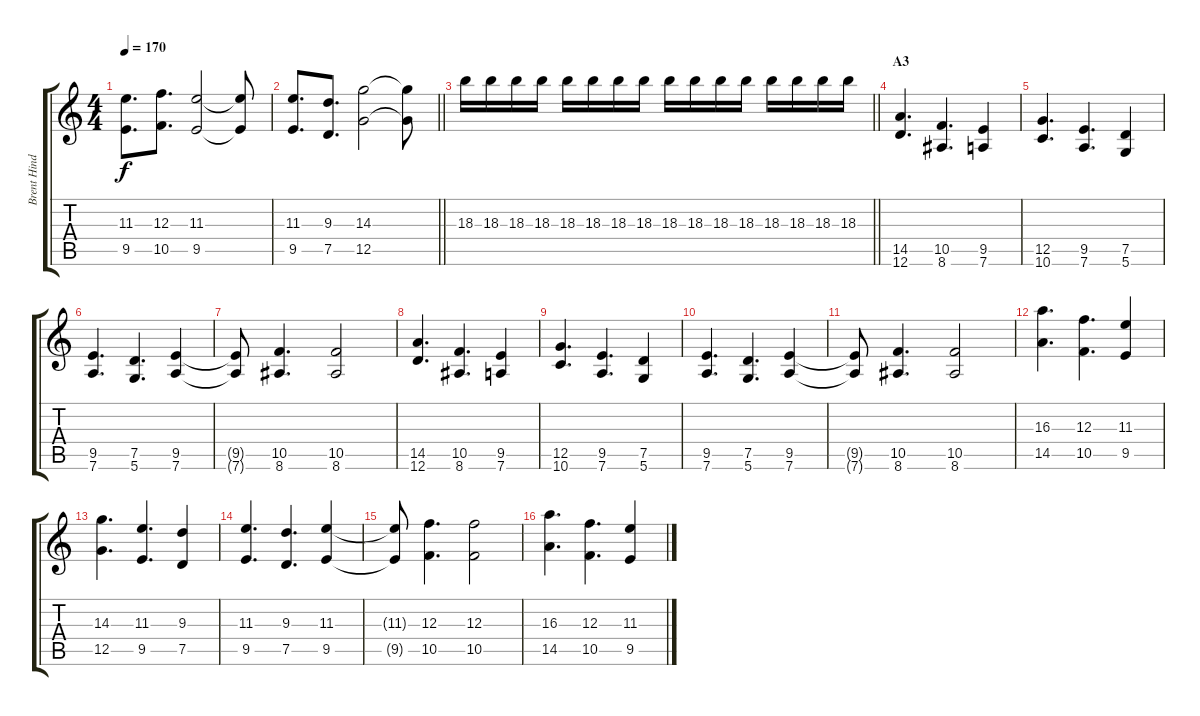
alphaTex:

\track ("Brent Hinds" "Brent Hind") {instrument distortionguitar}
\staff {score tabs}
\tuning (D4 A3 F3 C3 G2 D2) {hide}
\ts (4 4)
\tempo 170
\clef g2
\ks c
(11.3 9.5).8{d dy f} (12.3 10.5).8{d} (11.3 9.5).2 (11.3{t} 9.5{t}).8 |
\barLineRight lightlight
(11.3 9.5).8{d} (9.3 7.5).8{d} (14.3 12.5).2 (14.3{t} 12.5{t}).8 |
\barLineRight lightlight
18.3.16 18.3.16 18.3.16 18.3.16 18.3.16 18.3.16 18.3.16 18.3.16 18.3.16 18.3.16 18.3.16 18.3.16 18.3.16 18.3.16 18.3.16 18.3.16 |
\section ("" "A3")
(14.5 12.6).4{d} (10.5 8.6).4{d} (9.5 7.6).4 |
(12.5 10.6).4{d} (9.5 7.6).4{d} (7.5 5.6).4 |
(9.5 7.6).4{d} (7.5 5.6).4{d} (9.5 7.6).4 |
(9.5{t} 7.6{t}).8 (10.5 8.6).4{d} (10.5 8.6).2 |
(14.5 12.6).4{d} (10.5 8.6).4{d} (9.5 7.6).4 |
(12.5 10.6).4{d} (9.5 7.6).4{d} (7.5 5.6).4 |
(9.5 7.6).4{d} (7.5 5.6).4{d} (9.5 7.6).4 |
(9.5{t} 7.6{t}).8 (10.5 8.6).4{d} (10.5 8.6).2 |
(16.3 14.5).4{d} (12.3 10.5).4{d} (11.3 9.5).4 |
(14.3 12.5).4{d} (11.3 9.5).4{d} (9.3 7.5).4 |
(11.3 9.5).4{d} (9.3 7.5).4{d} (11.3 9.5).4 |
(11.3{t} 9.5{t}).8 (12.3 10.5).4{d} (12.3 10.5).2 |
(16.3 14.5).4{d} (12.3 10.5).4{d} (11.3 9.5).4
